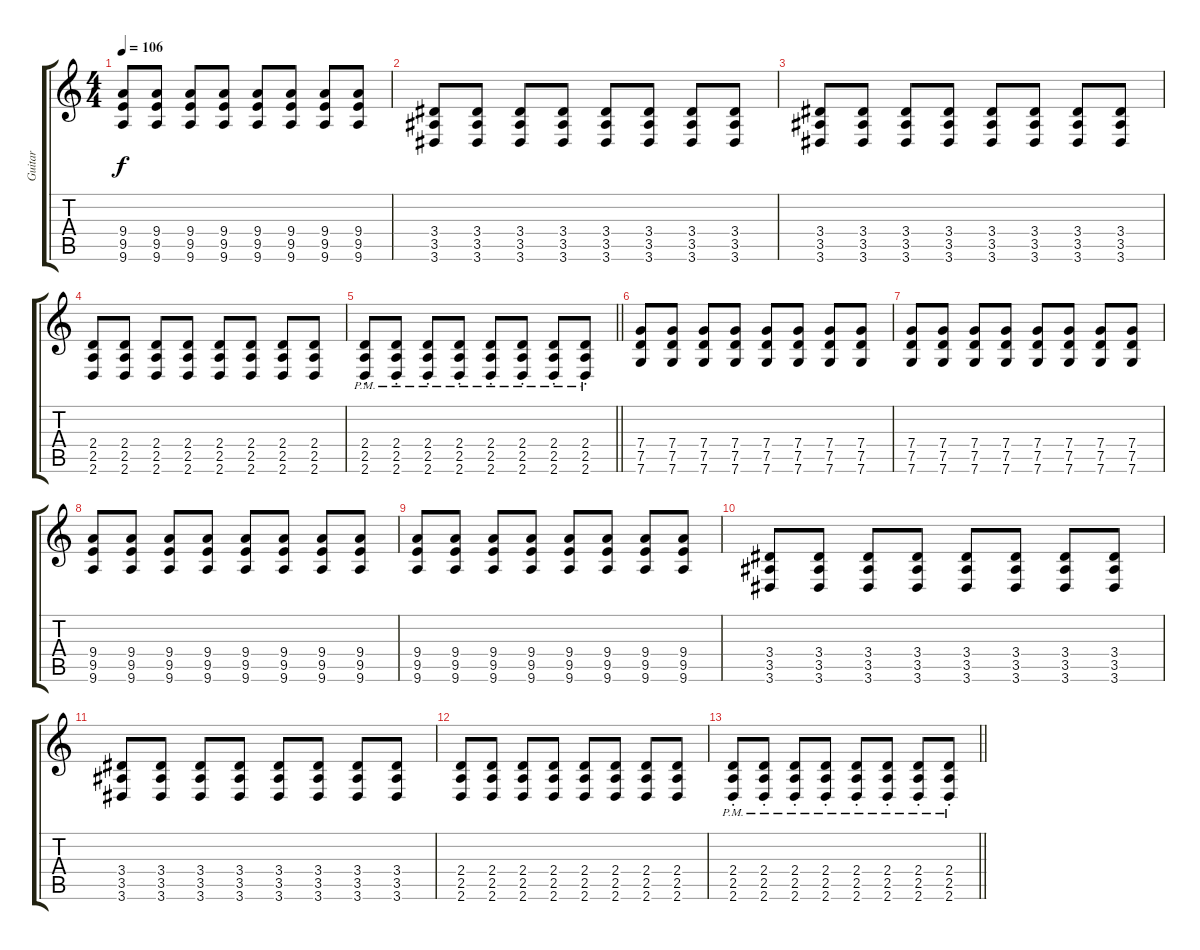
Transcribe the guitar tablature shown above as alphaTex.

\track ("Guitar" "Guitar") {instrument distortionguitar}
\staff {score tabs}
\tuning (D4 A3 F3 C3 G2 C2) {hide}
\ts (4 4)
\tempo 106
\clef g2
\ks c
(9.4 9.5 9.6).8{dy f} (9.4 9.5 9.6).8 (9.4 9.5 9.6).8 (9.4 9.5 9.6).8 (9.4 9.5 9.6).8 (9.4 9.5 9.6).8 (9.4 9.5 9.6).8 (9.4 9.5 9.6).8 |
(3.4 3.5 3.6).8 (3.4 3.5 3.6).8 (3.4 3.5 3.6).8 (3.4 3.5 3.6).8 (3.4 3.5 3.6).8 (3.4 3.5 3.6).8 (3.4 3.5 3.6).8 (3.4 3.5 3.6).8 |
(3.4 3.5 3.6).8 (3.4 3.5 3.6).8 (3.4 3.5 3.6).8 (3.4 3.5 3.6).8 (3.4 3.5 3.6).8 (3.4 3.5 3.6).8 (3.4 3.5 3.6).8 (3.4 3.5 3.6).8 |
(2.4 2.5 2.6).8 (2.4 2.5 2.6).8 (2.4 2.5 2.6).8 (2.4 2.5 2.6).8 (2.4 2.5 2.6).8 (2.4 2.5 2.6).8 (2.4 2.5 2.6).8 (2.4 2.5 2.6).8 |
\barLineRight lightlight
(2.4{pm st} 2.5{pm st} 2.6{pm st}).8 (2.4{pm st} 2.5{pm st} 2.6{pm st}).8 (2.4{pm st} 2.5{pm st} 2.6{pm st}).8 (2.4{pm st} 2.5{pm st} 2.6{pm st}).8 (2.4{pm st} 2.5{pm st} 2.6{pm st}).8 (2.4{pm st} 2.5{pm st} 2.6{pm st}).8 (2.4{pm st} 2.5{pm st} 2.6{pm st}).8 (2.4{pm st} 2.5{pm st} 2.6{pm st}).8 |
(7.4 7.5 7.6).8 (7.4 7.5 7.6).8 (7.4 7.5 7.6).8 (7.4 7.5 7.6).8 (7.4 7.5 7.6).8 (7.4 7.5 7.6).8 (7.4 7.5 7.6).8 (7.4 7.5 7.6).8 |
(7.4 7.5 7.6).8 (7.4 7.5 7.6).8 (7.4 7.5 7.6).8 (7.4 7.5 7.6).8 (7.4 7.5 7.6).8 (7.4 7.5 7.6).8 (7.4 7.5 7.6).8 (7.4 7.5 7.6).8 |
(9.4 9.5 9.6).8 (9.4 9.5 9.6).8 (9.4 9.5 9.6).8 (9.4 9.5 9.6).8 (9.4 9.5 9.6).8 (9.4 9.5 9.6).8 (9.4 9.5 9.6).8 (9.4 9.5 9.6).8 |
(9.4 9.5 9.6).8 (9.4 9.5 9.6).8 (9.4 9.5 9.6).8 (9.4 9.5 9.6).8 (9.4 9.5 9.6).8 (9.4 9.5 9.6).8 (9.4 9.5 9.6).8 (9.4 9.5 9.6).8 |
(3.4 3.5 3.6).8 (3.4 3.5 3.6).8 (3.4 3.5 3.6).8 (3.4 3.5 3.6).8 (3.4 3.5 3.6).8 (3.4 3.5 3.6).8 (3.4 3.5 3.6).8 (3.4 3.5 3.6).8 |
(3.4 3.5 3.6).8 (3.4 3.5 3.6).8 (3.4 3.5 3.6).8 (3.4 3.5 3.6).8 (3.4 3.5 3.6).8 (3.4 3.5 3.6).8 (3.4 3.5 3.6).8 (3.4 3.5 3.6).8 |
(2.4 2.5 2.6).8 (2.4 2.5 2.6).8 (2.4 2.5 2.6).8 (2.4 2.5 2.6).8 (2.4 2.5 2.6).8 (2.4 2.5 2.6).8 (2.4 2.5 2.6).8 (2.4 2.5 2.6).8 |
\barLineRight lightlight
(2.4{pm st} 2.5{pm st} 2.6{pm st}).8 (2.4{pm st} 2.5{pm st} 2.6{pm st}).8 (2.4{pm st} 2.5{pm st} 2.6{pm st}).8 (2.4{pm st} 2.5{pm st} 2.6{pm st}).8 (2.4{pm st} 2.5{pm st} 2.6{pm st}).8 (2.4{pm st} 2.5{pm st} 2.6{pm st}).8 (2.4{pm st} 2.5{pm st} 2.6{pm st}).8 (2.4{pm st} 2.5{pm st} 2.6{pm st}).8
